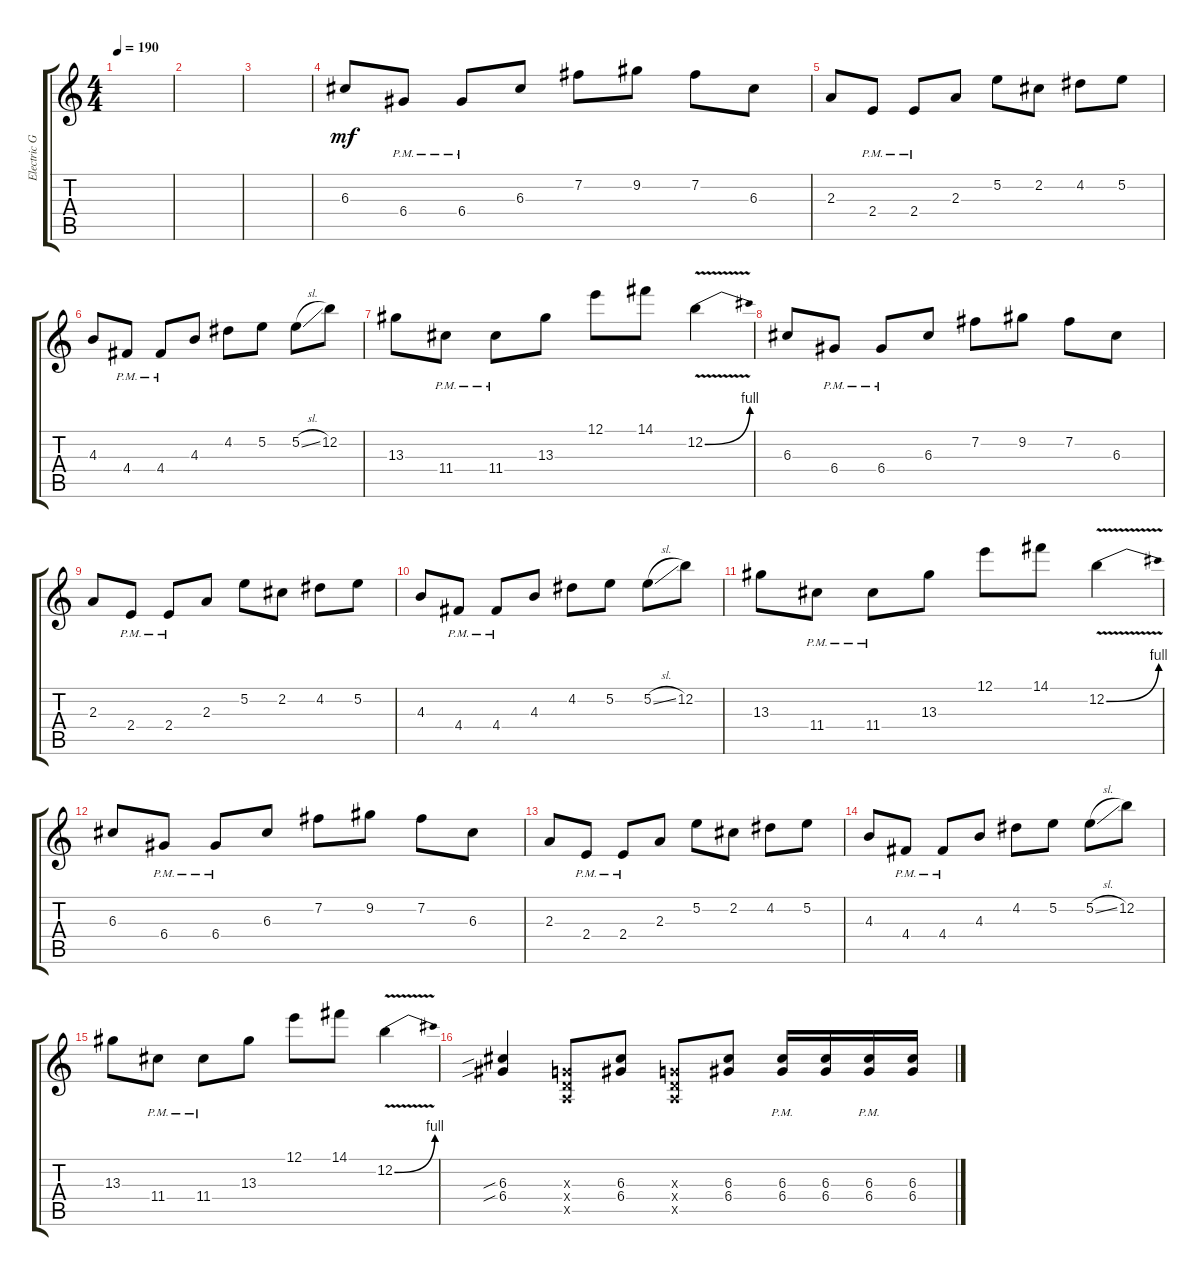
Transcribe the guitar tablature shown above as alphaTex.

\track ("Electric Guitar" "Electric G") {instrument distortionguitar}
\staff {score tabs}
\tuning (E4 B3 G3 D3 A2 E2) {hide}
\ts (4 4)
\tempo 190
\clef g2
\ks c
|
|
|
6.3.8{dy mf} 6.4{pm}.8 6.4{pm}.8 6.3.8 7.2.8 9.2.8 7.2.8 6.3.8 |
2.3.8 2.4{pm}.8 2.4{pm}.8 2.3.8 5.2.8 2.2.8 4.2.8 5.2.8 |
4.3.8 4.4{pm}.8 4.4{pm}.8 4.3.8 4.2.8 5.2.8 5.2{sl}.8 12.2.8 |
13.3.8 11.4{pm}.8 11.4{pm}.8 13.3.8 12.1.8 14.1.8 12.2{be (bend 0 0 60 4) v}.4 |
6.3.8 6.4{pm}.8 6.4{pm}.8 6.3.8 7.2.8 9.2.8 7.2.8 6.3.8 |
2.3.8 2.4{pm}.8 2.4{pm}.8 2.3.8 5.2.8 2.2.8 4.2.8 5.2.8 |
4.3.8 4.4{pm}.8 4.4{pm}.8 4.3.8 4.2.8 5.2.8 5.2{sl}.8 12.2.8 |
13.3.8 11.4{pm}.8 11.4{pm}.8 13.3.8 12.1.8 14.1.8 12.2{be (bend 0 0 60 4) v}.4 |
6.3.8 6.4{pm}.8 6.4{pm}.8 6.3.8 7.2.8 9.2.8 7.2.8 6.3.8 |
2.3.8 2.4{pm}.8 2.4{pm}.8 2.3.8 5.2.8 2.2.8 4.2.8 5.2.8 |
4.3.8 4.4{pm}.8 4.4{pm}.8 4.3.8 4.2.8 5.2.8 5.2{sl}.8 12.2.8 |
13.3.8 11.4{pm}.8 11.4{pm}.8 13.3.8 12.1.8 14.1.8 12.2{be (bend 0 0 60 4) v}.4 |
(6.3{sib} 6.4{sib}).4 (0.3{x} 0.4{x} 0.5{x}).8 (6.3 6.4).8 (0.3{x} 0.4{x} 0.5{x}).8 (6.3 6.4).8 (6.3{pm} 6.4).16 (6.3 6.4).16 (6.3{pm} 6.4).16 (6.3{ss} 6.4{ss}).16
